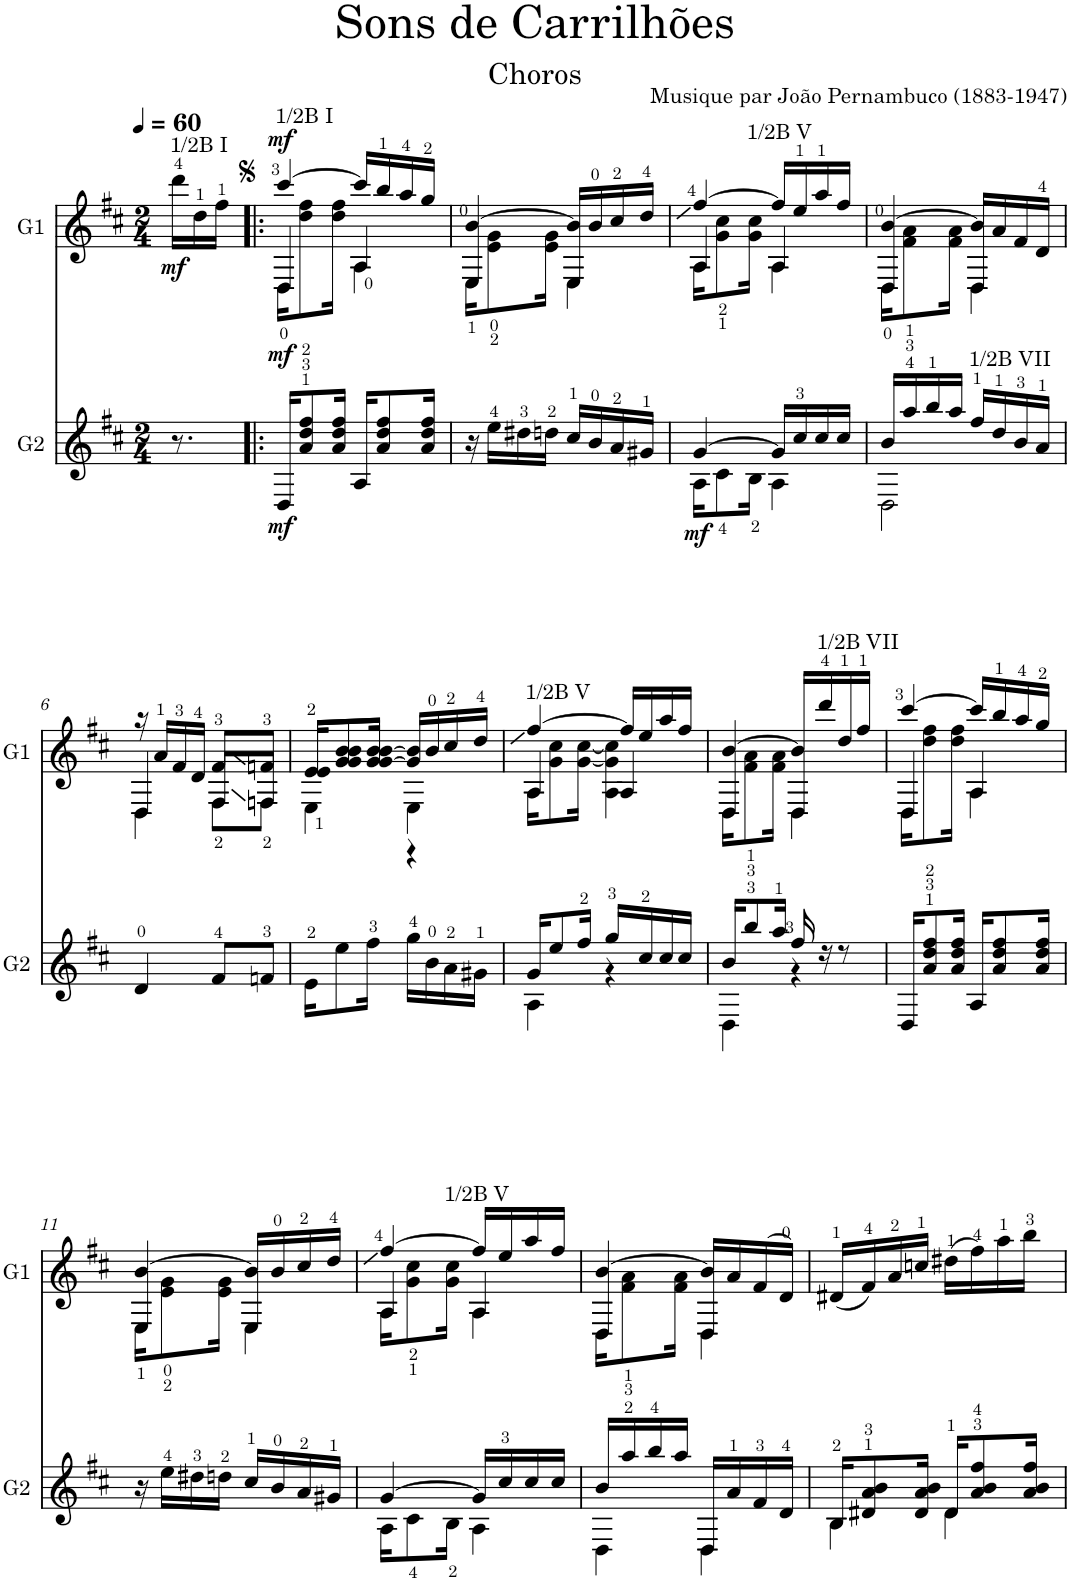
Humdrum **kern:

**kern	**dynam	**kern	**dynam
*part2	*part2	*part1	*part1
*staff2	*staff2	*staff1	*staff1
*I"G2	*	*I"G1	*
*I'G2	*	*I'G1	*
*clefG2	*	*clefG2	*
*Trd7c12	*	*Trd7c12	*
*k[f#c#]	*	*k[f#c#]	*
*M2/4	*	*M2/4	*
*MM60	*	*MM60	*
=1	=1	=1	=1
!	!	!LO:TX:a:t=1/2B I	!
!	!	!	!LO:DY:b
8.r	.	16ddd\LL	mf
.	.	16dd\	.
.	.	16ff#\JJ	.
=2!|:	=2!|:	=2!|:	=2!|:
*	*	*^	*
*	*	*	*^	*
!	!	!LO:TX:a:t=1/2B I	!	!	!
!	!LO:DY:b	!	!	!	!LO:DY:b
!	!	!	!	!	!LO:DY:n=1:a
16D/KL	mf	[4ccc#/	16D\KL	4D/	mf mf
8a/ 8dd/ 8ff#/	.	.	8dd\ 8ff#\	.	.
16a/ 16dd/ 16ff#/Jk	.	.	16dd\ 16ff#\Jk	.	.
16A/KL	.	16ccc#/LL]	4A\	4A/	.
8a/ 8dd/ 8ff#/	.	16bb/	.	.	.
.	.	16aa/	.	.	.
16a/ 16dd/ 16ff#/Jk	.	16gg/JJ	.	.	.
=3	=3	=3	=3	=3	=3
16r	.	[4b/	16E\KL	4E/	.
16ee\LL	.	.	8e\ 8g\	.	.
16dd#X\	.	.	.	.	.
16ddn\JJ	.	.	16e\ 16g\Jk	.	.
16cc#/LL	.	16b/LL]	4E\	4E/	.
16b/	.	16b/	.	.	.
16a/	.	16cc#/	.	.	.
16g#X/JJ	.	16dd/JJ	.	.	.
=4	=4	=4	=4	=4	=4
*^	*	*	*	*	*
!	!	!LO:DY:b	!	!	!	!
[4g/	16A\KL	mf	[4ff#/	16A\KL	4A/	.
.	8c#\	.	.	8g\ 8cc#\	.	.
!	!	!	!	!LO:TX:a:t=1/2B V	!	!
.	16B\Jk	.	.	16g\ 16cc#\Jk	.	.
16g/LL]	4A\	.	16ff#/LL]	4A\	4A/	.
16cc#/	.	.	16ee/	.	.	.
16cc#/	.	.	16aa/	.	.	.
16cc#/JJ	.	.	16ff#/JJ	.	.	.
=5	=5	=5	=5	=5	=5	=5
16b/LL	2D\	.	[4b/	16D\KL	4D/	.
16aa/	.	.	.	8f#\ 8a\	.	.
16bb/	.	.	.	.	.	.
16aa/JJ	.	.	.	16f#\ 16a\Jk	.	.
!LO:TX:a:t=1/2B VII	!	!	!	!	!	!
16ff#/LL	.	.	16b/LL]	4D\	4D/	.
16dd/	.	.	16a/	.	.	.
16b/	.	.	16f#/	.	.	.
16a/JJ	.	.	16d/JJ	.	.	.
*v	*v	*	*	*	*	*
!!LO:LB:g=z	!!	!!
=6	=6	=6	=6	=6	=6
4d/	.	16r	4D\	4D/	.
.	.	16a/LL	.	.	.
.	.	16f#/	.	.	.
.	.	16d/JJ	.	.	.
8f#/L	.	8f#/L	8F#\L	8F#/L	.
8fn/J	.	8fn/J	8Fn\J	8F/J	.
=7	=7	=7	=7	=7	=7
16e\KL	.	16e/KL	4E\	16e/KL	.
8ee\	.	8g/ 8b/	.	8g/ 8b/	.
16ff#\Jk	.	[16g/ [16b/Jk	.	16g/ 16b/Jk	.
16gg\LL	.	16g/] 16b/]LL	4E\	4r	.
16b\	.	16b/	.	.	.
16a\	.	16cc#/	.	.	.
16g#X\JJ	.	16dd/JJ	.	.	.
=8	=8	=8	=8	=8	=8
*^	*	*	*	*	*
!	!	!	!LO:TX:a:t=1/2B V	!	!	!
16g/KL	4A\	.	[4ff#/	16A\KL	4A/	.
8ee/	.	.	.	8g\ 8cc#\	.	.
16ff#/Jk	.	.	.	[16g\ [16cc#\Jk	.	.
16gg/LL	4r	.	16ff#/LL]	4A\ 4g\] 4cc#\]	4A/	.
16cc#/	.	.	16ee/	.	.	.
16cc#/	.	.	16aa/	.	.	.
16cc#/JJ	.	.	16ff#/JJ	.	.	.
=9	=9	=9	=9	=9	=9	=9
16b/KL	4D\	.	[4b/	16D\KL	4D/	.
8bb/	.	.	.	8f#\ 8a\	.	.
16aa/Jk	.	.	.	16f#\ 16a\Jk	.	.
16ff#/	4r	.	16b/LL]	4D\	4D/	.
!	!	!	!LO:TX:a:t=1/2B VII	!	!	!
16r	.	.	16ddd/	.	.	.
8r	.	.	16dd/	.	.	.
.	.	.	16ff#/JJ	.	.	.
*v	*v	*	*	*	*	*
=10	=10	=10	=10	=10	=10
16D/KL	.	[4ccc#/	16D\KL	4D/	.
8a/ 8dd/ 8ff#/	.	.	8dd\ 8ff#\	.	.
16a/ 16dd/ 16ff#/Jk	.	.	16dd\ 16ff#\Jk	.	.
16A/KL	.	16ccc#/LL]	4A\	4A/	.
8a/ 8dd/ 8ff#/	.	16bb/	.	.	.
.	.	16aa/	.	.	.
16a/ 16dd/ 16ff#/Jk	.	16gg/JJ	.	.	.
!!LO:LB:g=z	!!	!!
=11	=11	=11	=11	=11	=11
16r	.	[4b/	16E\KL	4E/	.
16ee\LL	.	.	8e\ 8g\	.	.
16dd#X\	.	.	.	.	.
16ddn\JJ	.	.	16e\ 16g\Jk	.	.
16cc#/LL	.	16b/LL]	4E\	4E/	.
16b/	.	16b/	.	.	.
16a/	.	16cc#/	.	.	.
16g#X/JJ	.	16dd/JJ	.	.	.
=12	=12	=12	=12	=12	=12
*^	*	*	*	*	*
[4g/	16A\KL	.	[4ff#/	16A\KL	4A/	.
.	8c#\	.	.	8g\ 8cc#\	.	.
!	!	!	!	!LO:TX:a:t=1/2B V	!	!
.	16B\Jk	.	.	16g\ 16cc#\Jk	.	.
16g/LL]	4A\	.	16ff#/LL]	4A\	4A/	.
16cc#/	.	.	16ee/	.	.	.
16cc#/	.	.	16aa/	.	.	.
16cc#/JJ	.	.	16ff#/JJ	.	.	.
=13	=13	=13	=13	=13	=13	=13
16b/LL	4D\	.	[4b/	16D\KL	4D/	.
16aa/	.	.	.	8f#\ 8a\	.	.
16bb/	.	.	.	.	.	.
16aa/JJ	.	.	.	16f#\ 16a\Jk	.	.
16D/LL	4D\	.	16b/LL]	4D\	4D/	.
16a/	.	.	16a/	.	.	.
16f#/	.	.	(16f#/	.	.	.
16d/JJ	.	.	16d/JJ)	.	.	.
*	*	*	*v	*v	*v	*
=14	=14	=14	=14	=14
16B/KL	4B\	.	(16d#X/LL	.
8d#X/ 8a/ 8b/	.	.	16f#/)	.
.	.	.	16a/	.
16d#/ 16a/ 16b/Jk	.	.	16ccn/JJ	.
16d#/KL	4d#\	.	(16dd#X\LL	.
8a/ 8b/ 8ff#/	.	.	16ff#\)	.
.	.	.	16aa\	.
16a/ 16b/ 16ff#/Jk	.	.	16bb\JJ	.
*v	*v	*	*	*
=	=	=	=
*-	*-	*-	*-
